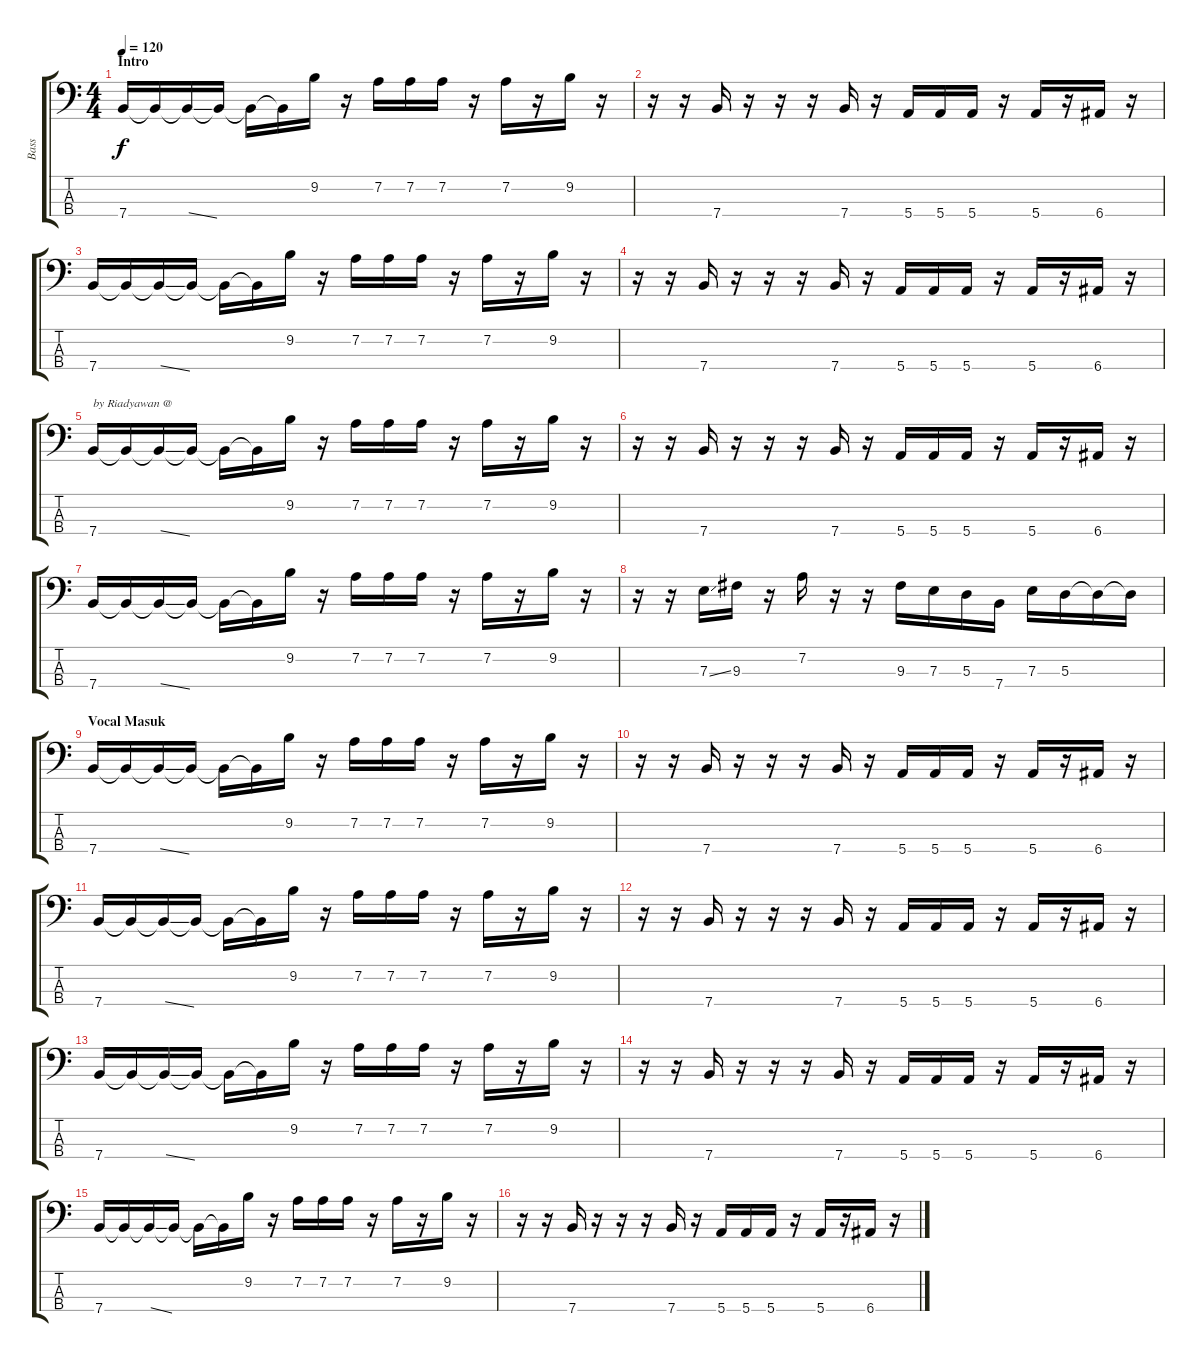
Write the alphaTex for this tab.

\track ("Bass" "Bass") {instrument electricbassfinger}
\staff {score tabs}
\tuning (G2 D2 A1 E1) {hide}
\ts (4 4)
\section ("" "Intro")
\tempo 120
\clef f4
\ks c
7.4.16{dy f} 7.4{t}.16 7.4{ss t}.16 7.4{t}.16 7.4{t}.16 7.4{t}.16 9.2.16 r.16 7.2.16 7.2.16 7.2.16 r.16 7.2.16 r.16 9.2.16 r.16 |
r.16 r.16 7.4.16 r.16 r.16 r.16 7.4.16 r.16 5.4.16 5.4.16 5.4.16 r.16 5.4.16 r.16 6.4.16 r.16 |
7.4.16 7.4{t}.16 7.4{ss t}.16 7.4{t}.16 7.4{t}.16 7.4{t}.16 9.2.16 r.16 7.2.16 7.2.16 7.2.16 r.16 7.2.16 r.16 9.2.16 r.16 |
r.16 r.16 7.4.16 r.16 r.16 r.16 7.4.16 r.16 5.4.16 5.4.16 5.4.16 r.16 5.4.16 r.16 6.4.16 r.16 |
7.4.16{txt "by Riadyawan @"} 7.4{t}.16 7.4{ss t}.16 7.4{t}.16 7.4{t}.16 7.4{t}.16 9.2.16 r.16 7.2.16 7.2.16 7.2.16 r.16 7.2.16 r.16 9.2.16 r.16 |
r.16 r.16 7.4.16 r.16 r.16 r.16 7.4.16 r.16 5.4.16 5.4.16 5.4.16 r.16 5.4.16 r.16 6.4.16 r.16 |
7.4.16 7.4{t}.16 7.4{ss t}.16 7.4{t}.16 7.4{t}.16 7.4{t}.16 9.2.16 r.16 7.2.16 7.2.16 7.2.16 r.16 7.2.16 r.16 9.2.16 r.16 |
r.16 r.16 7.3{ss}.16 9.3.16 r.16 7.2.16 r.16 r.16 9.3.16 7.3.16 5.3.16 7.4.16 7.3.16 5.3.16 5.3{t}.16 5.3{t}.16 |
\section ("" "Vocal Masuk")
7.4.16 7.4{t}.16 7.4{ss t}.16 7.4{t}.16 7.4{t}.16 7.4{t}.16 9.2.16 r.16 7.2.16 7.2.16 7.2.16 r.16 7.2.16 r.16 9.2.16 r.16 |
r.16 r.16 7.4.16 r.16 r.16 r.16 7.4.16 r.16 5.4.16 5.4.16 5.4.16 r.16 5.4.16 r.16 6.4.16 r.16 |
7.4.16 7.4{t}.16 7.4{ss t}.16 7.4{t}.16 7.4{t}.16 7.4{t}.16 9.2.16 r.16 7.2.16 7.2.16 7.2.16 r.16 7.2.16 r.16 9.2.16 r.16 |
r.16 r.16 7.4.16 r.16 r.16 r.16 7.4.16 r.16 5.4.16 5.4.16 5.4.16 r.16 5.4.16 r.16 6.4.16 r.16 |
7.4.16 7.4{t}.16 7.4{ss t}.16 7.4{t}.16 7.4{t}.16 7.4{t}.16 9.2.16 r.16 7.2.16 7.2.16 7.2.16 r.16 7.2.16 r.16 9.2.16 r.16 |
r.16 r.16 7.4.16 r.16 r.16 r.16 7.4.16 r.16 5.4.16 5.4.16 5.4.16 r.16 5.4.16 r.16 6.4.16 r.16 |
7.4.16 7.4{t}.16 7.4{ss t}.16 7.4{t}.16 7.4{t}.16 7.4{t}.16 9.2.16 r.16 7.2.16 7.2.16 7.2.16 r.16 7.2.16 r.16 9.2.16 r.16 |
r.16 r.16 7.4.16 r.16 r.16 r.16 7.4.16 r.16 5.4.16 5.4.16 5.4.16 r.16 5.4.16 r.16 6.4.16 r.16
